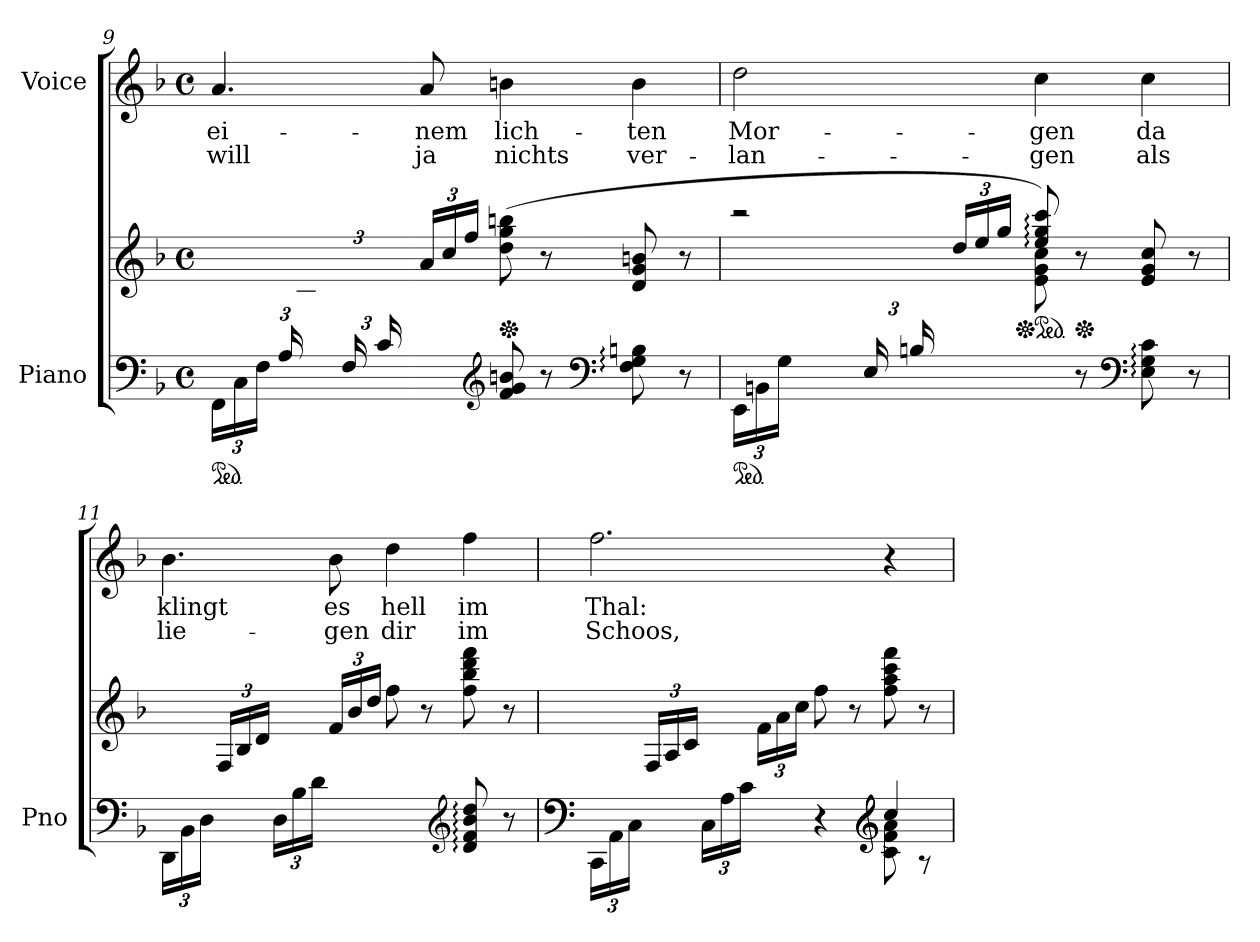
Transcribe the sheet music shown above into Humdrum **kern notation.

**kern	**kern	**kern	**text	**text
*part2	*part2	*part1	*part1	*part1
*staff3	*staff2	*staff1	*staff1	*staff1
*I"Piano	*	*I"Voice	*	*
*I'Pno	*	*	*	*
!!LO:LB:g=z
*clefF4	*clefG2	*clefG2	*	*
*k[b-]	*k[b-]	*k[b-]	*	*
*M4/4	*M4/4	*M4/4	*	*
*met(c)	*met(c)	*met(c)	*	*
*ped	*	*	*	*
*Xbrackettup	*	*	*	*
=9	=9	=9	=9	=9
*	*^	*	*	*
!	!	!	!	!LO:LY:b	!LO:LY:b
(24FF\LL	2ryy	6ryy	4.a/	ei-	will
24C\	.	.	.	.	.
24F\JJ	.	.	.	.	.
24A/LL	.	.	.	.	.
12ryy	.	24c/	.	.	.
.	.	24f/JJ	.	.	.
24F/LL	.	12ryy	.	.	.
24c/	.	.	.	.	.
6ryy	.	24f\JJ	.	.	.
!	!	!	!	!LO:LY:b	!LO:LY:b
.	.	24a/LL	8a/	-nem	ja
.	.	24cc/	.	.	.
.	.	24ff/JJ	.	.	.
*clefG2	*	*	*	*	*
*	*Xped	*	*	*	*
!	!	!	!	!LO:LY:b	!LO:LY:b
8f/ 8g/ 8bn/	(8dd\ 8gg\ 8bbn\	2ryy	4bn\	lich-	nichts
8r	8r	.	.	.	.
*clefF4	*	*	*	*	*
!	!	!	!	!LO:LY:b	!LO:LY:b
8F\: 8G\: 8Bn\:	8d/ 8g/ 8bn/	.	4b\	-ten	ver-
8r	8r	.	.	.	.
=10	=10	=10	=10	=10	=10
*ped	*	*	*	*	*
!	!	!	!	!LO:LY:b	!LO:LY:b
(24EE\LL	2r	8ryy	2dd\	Mor-	-lan-
24BBn\	.	.	.	.	.
24G\JJ	.	.	.	.	.
8ryy	.	24d/LL	.	.	.
.	.	24e/	.	.	.
.	.	24g/JJ	.	.	.
24E/LL	.	12ryy	.	.	.
24Bn/	.	.	.	.	.
24%7ryy	.	24g\JJ	.	.	.
.	.	24dd/LL	.	.	.
.	.	24ee/	.	.	.
.	.	24gg/JJ	.	.	.
*	*Xped	*	*	*	*
*	*ped	*	*	*	*
!	!	!	!	!LO:LY:b	!LO:LY:b
.	8ee/: 8gg/: 8ccc/:)	8e\ 8g\ 8cc\	4cc\	-gen	-gen
*	*Xped	*	*	*	*
8r	8r	4.ryy	.	.	.
*clefF4	*	*	*	*	*
!	!	!	!	!LO:LY:b	!LO:LY:b
8E\: 8G\: 8c\:	8e/ 8g/ 8cc/	.	4cc\	da	als
8r	8r	.	.	.	.
=11	=11	=11	=11	=11	=11
!	!	!	!	!LO:LY:b	!LO:LY:b
24DD\LL	2ryy	8ryy	4.b-\	klingt	lie-
24BB-\	.	.	.	.	.
24D\JJ	.	.	.	.	.
8ryy	.	24F/LL	.	.	.
.	.	24B-/	.	.	.
.	.	24d/JJ)	.	.	.
(24D\LL	.	8ryy	.	.	.
24B-\	.	.	.	.	.
24d\JJ	.	.	.	.	.
!	!	!	!	!LO:LY:b	!LO:LY:b
8ryy	.	24f/LL	8b-\	es	-gen
.	.	24b-/	.	.	.
.	.	24dd/JJ)	.	.	.
!	!	!	!	!LO:LY:b	!LO:LY:b
4ryy	8ff\	2ryy	4dd\	hell	dir
.	8r	.	.	.	.
*clefG2	*	*	*	*	*
!	!	!	!	!LO:LY:b	!LO:LY:b
8d/: 8f/: 8b-/: 8dd/:	8ff\ 8bb-\ 8ddd\ 8fff\	.	4ff\	im	im
8r	8r	.	.	.	.
!!LO:PB:g=z
=12	=12	=12	=12	=12	=12
*clefF4	*	*	*	*	*
*^	*	*	*	*	*
!	!	!	!	!	!LO:LY:b	!LO:LY:b
(>24CC\LL	2ryy	2ryy	8ryy	2.ff\	Thal:	Schoos,
24AA\	.	.	.	.	.	.
24C\JJ	.	.	.	.	.	.
8ryy	.	.	24F/LL	.	.	.
.	.	.	24A/	.	.	.
.	.	.	24c/JJ)	.	.	.
24C\LL	.	.	8ryy	.	.	.
24A\	.	.	.	.	.	.
24c\JJ	.	.	.	.	.	.
8ryy	.	.	24f\LL	.	.	.
.	.	.	24a\	.	.	.
.	.	.	24cc\JJ	.	.	.
4ryy	4r	(8ff\	2ryy	.	.	.
.	.	8r	.	.	.	.
*clefG2	*	*	*	*	*	*
8c\ 8f\ 8a\	4cc^/	8ff\ 8aa\ 8ccc\ 8fff\	.	4r	.	.
8rA	.	8r	.	.	.	.
*v	*v	*	*	*	*	*
*	*v	*v	*	*	*
=	=	=	=	=
*-	*-	*-	*-	*-
